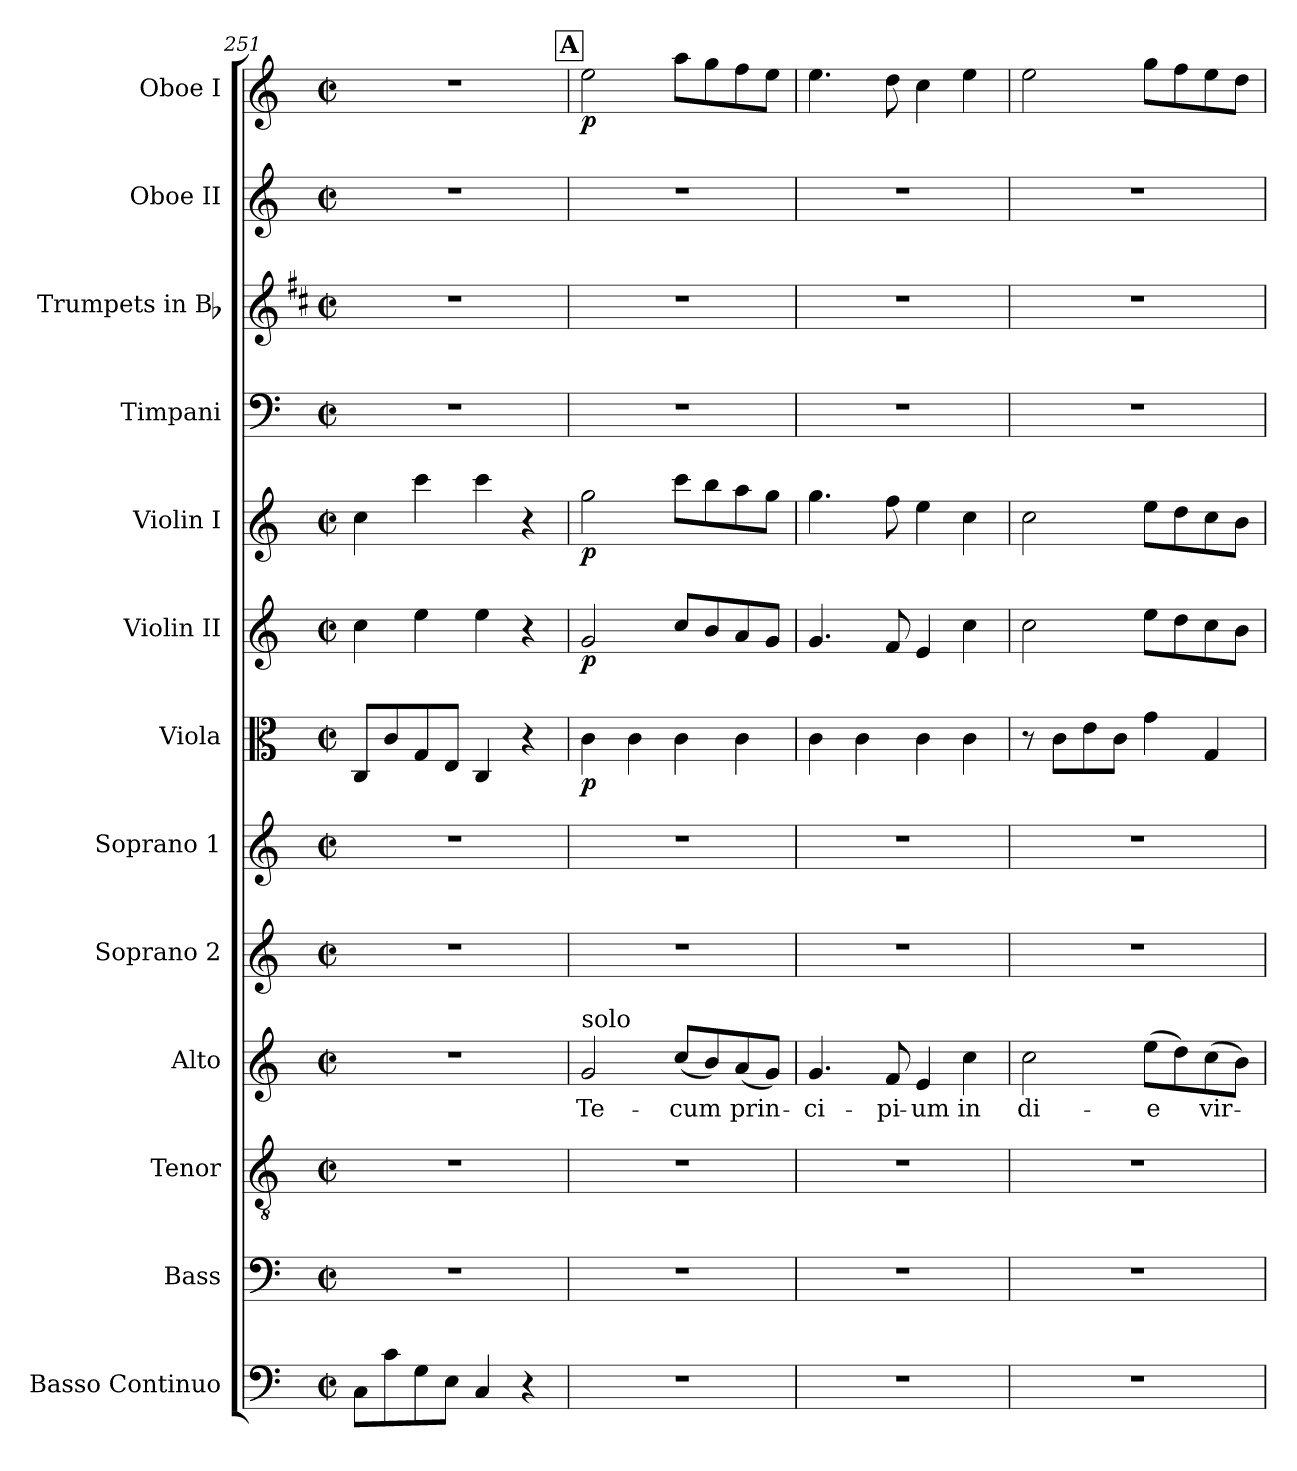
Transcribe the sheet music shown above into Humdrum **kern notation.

**kern	**kern	**kern	**kern	**text	**kern	**kern	**kern	**dynam	**kern	**dynam	**kern	**dynam	**kern	**kern	**kern	**kern	**dynam
*part13	*part12	*part11	*part10	*part10	*part9	*part8	*part7	*part7	*part6	*part6	*part5	*part5	*part4	*part3	*part2	*part1	*part1
*staff13	*staff12	*staff11	*staff10	*staff10	*staff9	*staff8	*staff7	*staff7	*staff6	*staff6	*staff5	*staff5	*staff4	*staff3	*staff2	*staff1	*staff1
*I"Basso Continuo	*I"Bass	*I"Tenor	*I"Alto	*	*I"Soprano 2	*I"Soprano 1	*I"Viola	*	*I"Violin II	*	*I"Violin I	*	*I"Timpani	*I"Trumpets in Bb	*I"Oboe II	*I"Oboe I	*
*I'BC	*I'B	*I'T	*I'A	*	*I'S	*I'S	*I'Vla.	*	*I'Vln. II	*	*I'Vln. I	*	*I'Timp.	*	*I'Ob. II	*I'Ob. I	*
*clefF4	*clefF4	*clefGv2	*clefG2	*	*clefG2	*clefG2	*clefC3	*	*clefG2	*	*clefG2	*	*clefF4	*clefG2	*clefG2	*clefG2	*
*	*	*	*	*	*	*	*	*	*	*	*	*	*	*ITrd1c2	*	*	*
*k[]	*k[]	*k[]	*k[]	*	*k[]	*k[]	*k[]	*	*k[]	*	*k[]	*	*k[]	*k[]	*k[]	*k[]	*
*C:	*C:	*C:	*C:	*	*C:	*C:	*C:	*	*C:	*	*C:	*	*C:	*C:	*C:	*C:	*
*M2/2	*M2/2	*M2/2	*M2/2	*	*M2/2	*M2/2	*M2/2	*	*M2/2	*	*M2/2	*	*M2/2	*M2/2	*M2/2	*M2/2	*
*met(c|)	*met(c|)	*met(c|)	*met(c|)	*	*met(c|)	*met(c|)	*met(c|)	*	*met(c|)	*	*met(c|)	*	*met(c|)	*met(c|)	*met(c|)	*met(c|)	*
=251	=251	=251	=251	=251	=251	=251	=251	=251	=251	=251	=251	=251	=251	=251	=251	=251	=251
8C\L	1r	1r	1r	.	1r	1r	8C/L	.	4cc\	.	4cc\	.	1r	1r	1r	1r	.
8c\	.	.	.	.	.	.	8c/	.	.	.	.	.	.	.	.	.	.
8G\	.	.	.	.	.	.	8G/	.	4ee\	.	4ccc\	.	.	.	.	.	.
8E\J	.	.	.	.	.	.	8E/J	.	.	.	.	.	.	.	.	.	.
4C/	.	.	.	.	.	.	4C/	.	4ee\	.	4ccc\	.	.	.	.	.	.
4r	.	.	.	.	.	.	4r	.	4r	.	4r	.	.	.	.	.	.
!!LO:PB:g=z
!!LO:REH:place=s1:a:B:fs=14:t=A
=252	=252	=252	=252	=252	=252	=252	=252	=252	=252	=252	=252	=252	=252	=252	=252	=252	=252
!	!	!	!LO:TX:a:t=solo	!	!	!	!	!	!	!	!	!	!	!	!	!	!
!	!	!	!	!LO:LY:b	!	!	!	!LO:DY:b	!	!LO:DY:b	!	!LO:DY:b	!	!	!	!	!LO:DY:b
1r	1r	1r	2g/	Te-	1r	1r	4c\	p	2g/	p	2gg\	p	1r	1r	1r	2ee\	p
.	.	.	.	.	.	.	4c\	.	.	.	.	.	.	.	.	.	.
!	!	!	!	!LO:LY:b	!	!	!	!	!	!	!	!	!	!	!	!	!
.	.	.	(<8cc/L	-cum	.	.	4c\	.	8cc/L	.	8ccc\L	.	.	.	.	8aa\L	.
.	.	.	8b/)	.	.	.	.	.	8b/	.	8bb\	.	.	.	.	8gg\	.
!	!	!	!	!LO:LY:b	!	!	!	!	!	!	!	!	!	!	!	!	!
.	.	.	(<8a/	prin-	.	.	4c\	.	8a/	.	8aa\	.	.	.	.	8ff\	.
.	.	.	8g/J)	.	.	.	.	.	8g/J	.	8gg\J	.	.	.	.	8ee\J	.
=253	=253	=253	=253	=253	=253	=253	=253	=253	=253	=253	=253	=253	=253	=253	=253	=253	=253
!	!	!	!	!LO:LY:b	!	!	!	!	!	!	!	!	!	!	!	!	!
1r	1r	1r	4.g/	-ci-	1r	1r	4c\	.	4.g/	.	4.gg\	.	1r	1r	1r	4.ee\	.
.	.	.	.	.	.	.	4c\	.	.	.	.	.	.	.	.	.	.
!	!	!	!	!LO:LY:b	!	!	!	!	!	!	!	!	!	!	!	!	!
.	.	.	8f/	-pi-	.	.	.	.	8f/	.	8ff\	.	.	.	.	8dd\	.
!	!	!	!	!LO:LY:b	!	!	!	!	!	!	!	!	!	!	!	!	!
.	.	.	4e/	-um	.	.	4c\	.	4e/	.	4ee\	.	.	.	.	4cc\	.
!	!	!	!	!LO:LY:b	!	!	!	!	!	!	!	!	!	!	!	!	!
.	.	.	4cc\	in	.	.	4c\	.	4cc\	.	4cc\	.	.	.	.	4ee\	.
=254	=254	=254	=254	=254	=254	=254	=254	=254	=254	=254	=254	=254	=254	=254	=254	=254	=254
!	!	!	!	!LO:LY:b	!	!	!	!	!	!	!	!	!	!	!	!	!
1r	1r	1r	2cc\	di-	1r	1r	8r	.	2cc\	.	2cc\	.	1r	1r	1r	2ee\	.
.	.	.	.	.	.	.	8c\L	.	.	.	.	.	.	.	.	.	.
.	.	.	.	.	.	.	8e\	.	.	.	.	.	.	.	.	.	.
.	.	.	.	.	.	.	8c\J	.	.	.	.	.	.	.	.	.	.
!	!	!	!	!LO:LY:b	!	!	!	!	!	!	!	!	!	!	!	!	!
.	.	.	(8ee\L	-e	.	.	4g\	.	8ee\L	.	8ee\L	.	.	.	.	8gg\L	.
.	.	.	8dd\)	.	.	.	.	.	8dd\	.	8dd\	.	.	.	.	8ff\	.
!	!	!	!	!LO:LY:b	!	!	!	!	!	!	!	!	!	!	!	!	!
.	.	.	(8cc\	vir-	.	.	4G/	.	8cc\	.	8cc\	.	.	.	.	8ee\	.
.	.	.	8b\J)	.	.	.	.	.	8b\J	.	8b\J	.	.	.	.	8dd\J	.
=	=	=	=	=	=	=	=	=	=	=	=	=	=	=	=	=	=
*-	*-	*-	*-	*-	*-	*-	*-	*-	*-	*-	*-	*-	*-	*-	*-	*-	*-
